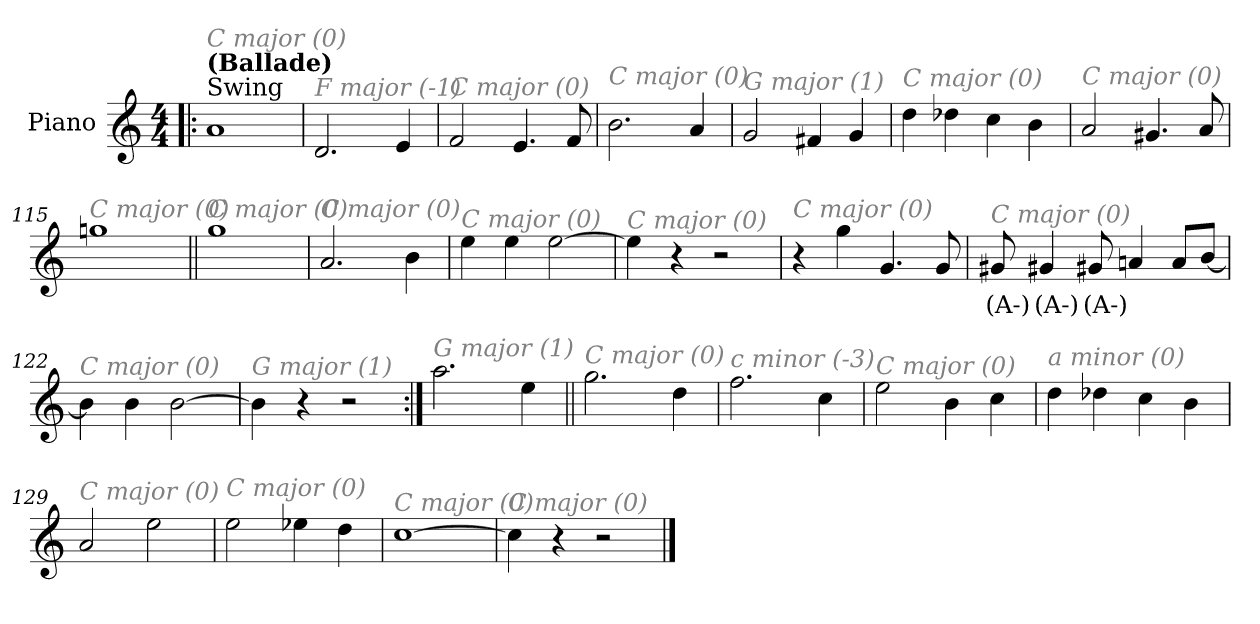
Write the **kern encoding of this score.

**kern	**text
*part1	*part1
*staff1	*staff1
*I"Piano	*
*I'Pno.	*
*clefG2	*
*k[]	*
*M4/4	*
=1!|:	=1!|:
!LO:TX:a:t=Swing	!
!LO:TX:a:B:t=(Ballade)	!
!LO:TX:i:color=#808080:t=C major (0)	!
1a	.
=109	=109
!LO:TX:i:color=#808080:t=F major (-1)	!
2.d/	.
4e/	.
=110	=110
!LO:TX:i:color=#808080:t=C major (0)	!
2f/	.
4.e/	.
8f/	.
=111	=111
!LO:TX:i:color=#808080:t=C major (0)	!
2.b\	.
4a/	.
!!LO:LB:g=z
=112	=112
!LO:TX:i:color=#808080:t=G major (1)	!
2g/	.
4f#X/	.
4g/	.
=113	=113
!LO:TX:i:color=#808080:t=C major (0)	!
4dd\	.
4dd-X\	.
4cc\	.
4b\	.
=114	=114
!LO:TX:i:color=#808080:t=C major (0)	!
2a/	.
4.g#X/	.
8a/	.
=115	=115
!LO:TX:i:color=#808080:t=C major (0)	!
1ggn	.
!!LO:LB:g=z
=116||	=116||
!LO:TX:i:color=#808080:t=C major (0)	!
1gg	.
=117	=117
!LO:TX:i:color=#808080:t=C major (0)	!
2.a/	.
4b\	.
=118	=118
!LO:TX:i:color=#808080:t=C major (0)	!
4ee\	.
4ee\	.
[2ee\	.
=119	=119
!LO:TX:i:color=#808080:t=C major (0)	!
4ee\]	.
4r	.
2r	.
!!LO:LB:g=z
=120	=120
!LO:TX:i:color=#808080:t=C major (0)	!
4r	.
4gg\	.
4.g/	.
8g/	.
=121	=121
!LO:TX:i:color=#808080:t=C major (0)	!
8g#Xi/	(A-)
4g#Xi/	(A-)
8g#Xi/	(A-)
4an/	.
8a/L	.
[8b/J	.
=122	=122
!LO:TX:i:color=#808080:t=C major (0)	!
4b\]	.
4b\	.
[2b\	.
=123	=123
!LO:TX:i:color=#808080:t=G major (1)	!
4b\]	.
4r	.
2r	.
!!LO:LB:g=z
=124:|!	=124:|!
!LO:TX:i:color=#808080:t=G major (1)	!
2.aa\	.
4ee\	.
=125||	=125||
!LO:TX:i:color=#808080:t=C major (0)	!
2.gg\	.
4dd\	.
=126	=126
!LO:TX:i:color=#808080:t=c minor (-3)	!
2.ff\	.
4cc\	.
=127	=127
!LO:TX:i:color=#808080:t=C major (0)	!
2ee\	.
4b\	.
4cc\	.
=128	=128
!LO:TX:i:color=#808080:t=a minor (0)	!
4dd\	.
4dd-X\	.
4cc\	.
4b\	.
!!LO:LB:g=z
=129	=129
!LO:TX:i:color=#808080:t=C major (0)	!
2a/	.
2ee\	.
=130	=130
!LO:TX:i:color=#808080:t=C major (0)	!
2ee\	.
4ee-X\	.
4dd\	.
=131	=131
!LO:TX:i:color=#808080:t=C major (0)	!
[1cc	.
=132	=132
!LO:TX:i:color=#808080:t=C major (0)	!
4cc\]	.
4r	.
2r	.
==	==
*-	*-
